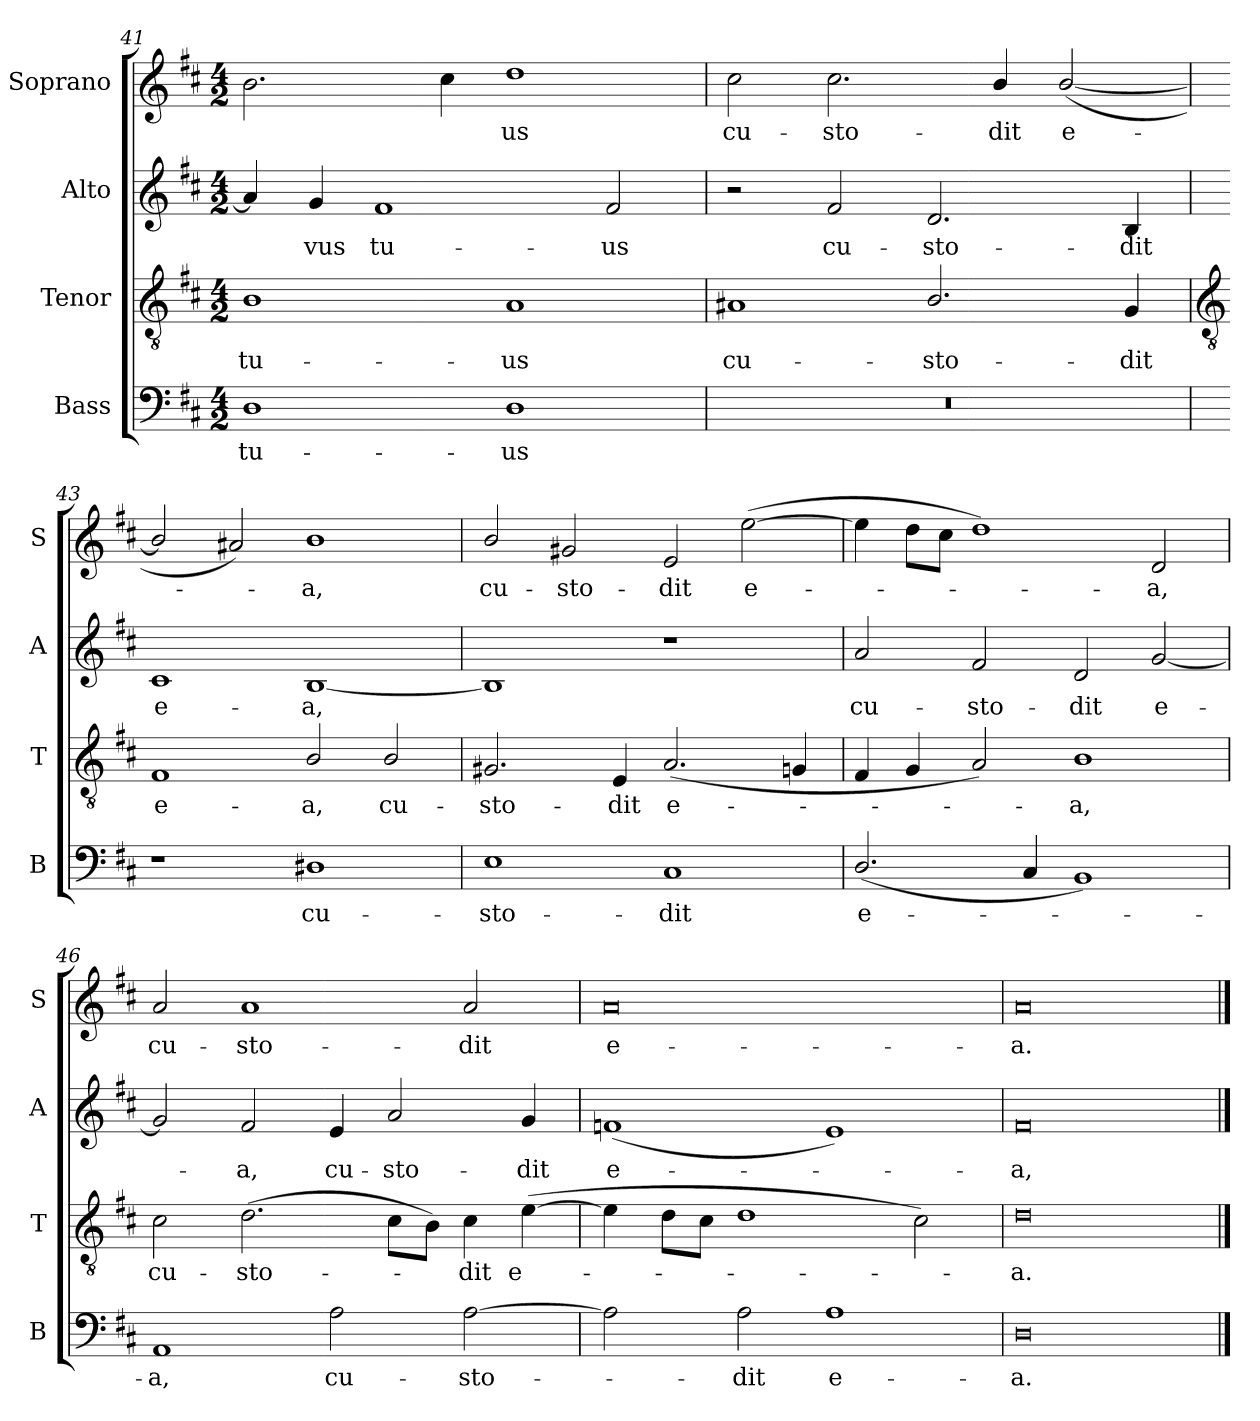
**kern	**text	**kern	**text	**kern	**text	**kern	**text
*part4	*part4	*part3	*part3	*part2	*part2	*part1	*part1
*staff4	*staff4	*staff3	*staff3	*staff2	*staff2	*staff1	*staff1
*I"Bass	*	*I"Tenor	*	*I"Alto	*	*I"Soprano	*
*I'B	*	*I'T	*	*I'A	*	*I'S	*
*clefF4	*	*clefGv2	*	*clefG2	*	*clefG2	*
*k[f#c#]	*	*k[f#c#]	*	*k[f#c#]	*	*k[f#c#]	*
*D:	*	*D:	*	*D:	*	*D:	*
*M4/2	*	*M4/2	*	*M4/2	*	*M4/2	*
=41	=41	=41	=41	=41	=41	=41	=41
!	!LO:LY:b	!	!LO:LY:b	!	!	!	!
1D	tu-	1B	tu-	4a]	.	2.b	.
!	!	!	!	!	!LO:LY:b	!	!
.	.	.	.	4g	vus	.	.
!	!	!	!	!	!LO:LY:b	!	!
.	.	.	.	1f#	tu-	.	.
.	.	.	.	.	.	4cc#	.
!	!LO:LY:b	!	!LO:LY:b	!	!	!	!LO:LY:b
1D	-us	1A	-us	.	.	1dd	us
!	!	!	!	!	!LO:LY:b	!	!
.	.	.	.	2f#	-us	.	.
=42	=42	=42	=42	=42	=42	=42	=42
!	!	!	!LO:LY:b	!	!	!	!LO:LY:b
0r	.	1A#X	cu-	2r	.	2cc#	cu-
!	!	!	!	!	!LO:LY:b	!	!LO:LY:b
.	.	.	.	2f#	cu-	2.cc#	-sto-
!	!	!	!LO:LY:b	!	!LO:LY:b	!	!
.	.	2.B/	-sto-	2.d	-sto-	.	.
!	!	!	!	!	!	!	!LO:LY:b
.	.	.	.	.	.	4b/	-dit
!	!	!	!	!	!	!	!LO:LY:b
.	.	.	.	.	.	(<[2b/	e-
!	!	!	!LO:LY:b	!	!LO:LY:b	!	!
.	.	4G	-dit	4B	-dit	.	.
!!LO:LB:g=z
=43	=43	=43	=43	=43	=43	=43	=43
*	*	*clefGv2	*	*	*	*	*
!	!	!	!LO:LY:b	!	!LO:LY:b	!	!
1r	.	1F#	e-	1c#	e-	2b/]	.
.	.	.	.	.	.	2a#X)	.
!	!LO:LY:b	!	!LO:LY:b	!	!LO:LY:b	!	!LO:LY:b
1D#X	cu-	2B/	-a,	[1B	-a,	1b	a,
!	!	!	!LO:LY:b	!	!	!	!
.	.	2B/	cu-	.	.	.	.
=44	=44	=44	=44	=44	=44	=44	=44
!	!LO:LY:b	!	!LO:LY:b	!	!	!	!LO:LY:b
1E	-sto-	2.G#X	-sto-	1B]	.	2b/	cu-
!	!	!	!	!	!	!	!LO:LY:b
.	.	.	.	.	.	2g#X	-sto-
!	!	!	!LO:LY:b	!	!	!	!
.	.	4E	-dit	.	.	.	.
!	!LO:LY:b	!	!LO:LY:b	!	!	!	!LO:LY:b
1C#	-dit	(<2.A	e-	1r	.	2e	-dit
!	!	!	!	!	!	!	!LO:LY:b
.	.	.	.	.	.	(>[2ee	e-
.	.	4Gn	.	.	.	.	.
=45	=45	=45	=45	=45	=45	=45	=45
!	!LO:LY:b	!	!	!	!LO:LY:b	!	!
(<2.D/	e-	4F#	.	2a	cu-	4ee]	.
.	.	4G	.	.	.	8ddL	.
.	.	.	.	.	.	8cc#J	.
!	!	!	!	!	!LO:LY:b	!	!
.	.	2A)	.	2f#	-sto-	1dd)	.
4C#	.	.	.	.	.	.	.
!	!	!	!LO:LY:b	!	!LO:LY:b	!	!
1BB)	.	1B	a,	2d	-dit	.	.
!	!	!	!	!	!LO:LY:b	!	!LO:LY:b
.	.	.	.	[2g	e-	2d	a,
=46	=46	=46	=46	=46	=46	=46	=46
!	!LO:LY:b	!	!LO:LY:b	!	!	!	!LO:LY:b
1AA	a,	2c#	cu-	2g]	.	2a	cu-
!	!	!	!LO:LY:b	!	!LO:LY:b	!	!LO:LY:b
.	.	(>2.d	-sto-	2f#	a,	1a	-sto-
!	!LO:LY:b	!	!	!	!LO:LY:b	!	!
2A	cu-	.	.	4e	cu-	.	.
!	!	!	!	!	!LO:LY:b	!	!
.	.	8c#L	.	2a	-sto-	.	.
.	.	8BJ)	.	.	.	.	.
!	!LO:LY:b	!	!LO:LY:b	!	!	!	!LO:LY:b
[2A	-sto-	4c#	dit	.	.	2a	-dit
!	!	!	!LO:LY:b	!	!LO:LY:b	!	!
.	.	(>[4e	e-	4g	-dit	.	.
=47	=47	=47	=47	=47	=47	=47	=47
!	!	!	!	!	!LO:LY:b	!	!LO:LY:b
2A]	.	4e]	.	(<1fn	e-	0a	e-
.	.	8dL	.	.	.	.	.
.	.	8c#J	.	.	.	.	.
!	!LO:LY:b	!	!	!	!	!	!
2A	dit	1d	.	.	.	.	.
!	!LO:LY:b	!	!	!	!	!	!
1A	e-	.	.	1e)	.	.	.
.	.	2c#)	.	.	.	.	.
=48	=48	=48	=48	=48	=48	=48	=48
!	!LO:LY:b	!	!LO:LY:b	!	!LO:LY:b	!	!LO:LY:b
0D	-a.	0d	a.	0f#	a,	0a	-a.
==	==	==	==	==	==	==	==
*-	*-	*-	*-	*-	*-	*-	*-
